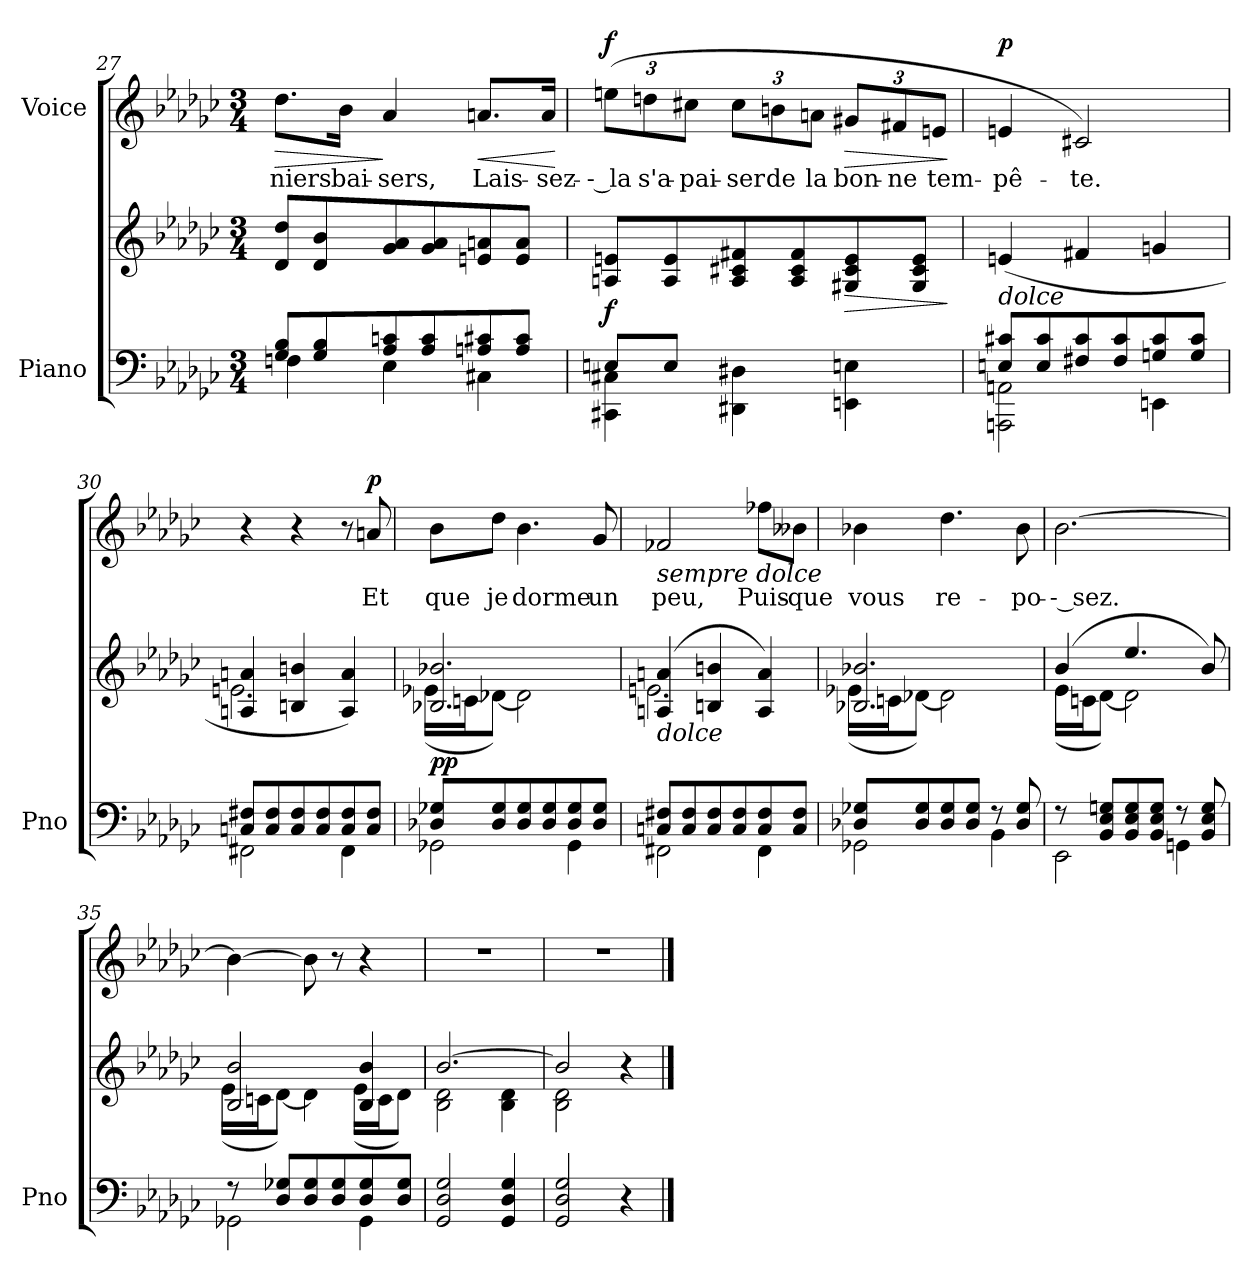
**kern	**kern	**dynam	**kern	**text	**dynam
*part2	*part2	*part2	*part1	*part1	*part1
*staff3	*staff2	*staff2/3	*staff1	*staff1	*staff1
*I"Piano	*	*	*I"Voice	*	*
*I'Pno	*	*	*	*	*
*clefF4	*clefG2	*	*clefG2	*	*
*k[b-e-a-d-g-c-]	*k[b-e-a-d-g-c-]	*	*k[b-e-a-d-g-c-]	*	*
*M3/4	*M3/4	*	*M3/4	*	*
=27	=27	=27	=27	=27	=27
*^	*	*	*	*	*
!	!	!	!	!	!LO:LY:b	!LO:HP:b
8G-/ 8B-/L	4Fn\	8d-/ 8dd-/L	.	8.dd-\L	-niers	>
8G-/ 8B-/	.	8d-/ 8b-/	.	.	.	.
!	!	!	!	!	!LO:LY:b	!
.	.	.	.	16b-\Jk	bai-	.
!	!	!	!	!	!LO:LY:b	!
8A-/ 8cn/	4E-\	8g-/ 8a-/	.	4a-/	-sers,	]
8A-/ 8c/	.	8g-/ 8a-/	.	.	.	.
!	!	!	!	!	!LO:LY:b	!LO:HP:b
8An/ 8c#X/	4C#X\	8en/ 8an/	.	8.an/L	Lais-	<
8A/ 8c#/J	.	8e/ 8a/J	.	.	.	.
!	!	!	!	!	!LO:LY:b	!
.	.	.	.	16a/Jk	-sez-	.
*v	*v	*	*	*	*	*
.	.	.	.	.	[
!!LO:LB:g=z
=28	=28	=28	=28	=28	=28
*^	*	*	*	*	*
!	!	!	!LO:DY:b	!	!LO:LY:b	!LO:DY:a
8En/L	4CC#X\ 4C#X\	8An/ 8en/L	f	(12een\L	-- la	f
!	!	!	!	!	!LO:LY:b	!
.	.	.	.	12ddn\	s'a-	.
8E/J	.	8A/ 8e/	.	.	.	.
!	!	!	!	!	!LO:LY:b	!
.	.	.	.	12cc#X\J	-pai-	.
!	!	!	!	!	!LO:LY:b	!
2ryy	4DD#X\ 4D#X\	8A/ 8c#X/ 8f#X/	.	12cc#\L	-ser	.
!	!	!	!	!	!LO:LY:b	!
.	.	.	.	12bn\	de	.
.	.	8A/ 8c#/ 8f#/	.	.	.	.
!	!	!	!	!	!LO:LY:b	!
.	.	.	.	12an\J	la	.
!	!	!	!LO:HP:b	!	!LO:LY:b	!LO:HP:b
.	4EEn\ 4En\	8G#X/ 8c#/ 8e/	>	12g#X/L	bon-	>
!	!	!	!	!	!LO:LY:b	!
.	.	.	.	12f#X/	-ne	.
.	.	8G#/ 8c#/ 8e/J	.	.	.	.
!	!	!	!	!	!LO:LY:b	!
.	.	.	.	12en/J	tem-	.
*v	*v	*	*	*	*	*
.	.	]	.	.	]
=29	=29	=29	=29	=29	=29
*^	*	*	*	*	*
!	!	!LO:TX:b:i:t=dolce	!	!	!	!
!	!	!	!	!	!LO:LY:b	!LO:DY:a
8En/ 8c#X/L	2AAAn\ 2AAn\	(4en/	.	4en/	-pê-	p
8E/ 8c#/	.	.	.	.	.	.
!	!	!	!	!	!LO:LY:b	!
8F#X/ 8c#/	.	4f#X/	.	2c#X/)	-te.	.
8F#/ 8c#/	.	.	.	.	.	.
8Gn/ 8c#/	4EEn\	4gn/	.	.	.	.
8G/ 8c#/J	.	.	.	.	.	.
=30	=30	=30	=30	=30	=30	=30
*	*	*^	*	*	*	*
8Cn/ 8F#X/L	2FF#X\	4An/ 4an/	2.en\	.	4r	.	.
8C/ 8F#/	.	.	.	.	.	.	.
8C/ 8F#/	.	4Bn/ 4bn/	.	.	4r	.	.
8C/ 8F#/	.	.	.	.	.	.	.
8C/ 8F#/	4FF#\	4A/ 4a/)	.	.	8r	.	.
!	!	!	!	!	!	!LO:LY:b	!LO:DY:a
8C/ 8F#/J	.	.	.	.	8an/	Et	p
!!LO:LB:g=z
=31	=31	=31	=31	=31	=31	=31	=31
!	!	!	!	!LO:DY:b	!	!LO:LY:b	!
8D-X/ 8G-X/L	2GG-X\	2.B-X/ 2.b-X/	(>16e-X\LL	pp	8b-\L	que	.
.	.	.	16cn\J	.	.	.	.
!	!	!	!	!	!	!LO:LY:b	!
8D-/ 8G-/	.	.	[>8d-X\J)	.	8dd-\J	je	.
!	!	!	!	!	!	!LO:LY:b	!
8D-/ 8G-/	.	.	2d-\]	.	4.b-\	dorme	.
8D-/ 8G-/	.	.	.	.	.	.	.
8D-/ 8G-/	4GG-\	.	.	.	.	.	.
!	!	!	!	!	!	!LO:LY:b	!
8D-/ 8G-/J	.	.	.	.	8g-/	un	.
=32	=32	=32	=32	=32	=32	=32	=32
!	!	!	!	!	!LO:TX:b:i:t=sempre dolce	!	!
!	!	!LO:TX:b:i:t=dolce	!	!	!	!	!
!	!	!	!	!	!	!LO:LY:b	!
8Cn/ 8F#X/L	2FF#X\	(4An/ 4an/	2.en\	.	2f-X/	peu,	.
8C/ 8F#/	.	.	.	.	.	.	.
8C/ 8F#/	.	4Bn/ 4bn/	.	.	.	.	.
8C/ 8F#/	.	.	.	.	.	.	.
!	!	!	!	!	!	!LO:LY:b	!
8C/ 8F#/	4FF#\	4A/ 4a/)	.	.	8ff-X\L	Puis-	.
!	!	!	!	!	!	!LO:LY:b	!
8C/ 8F#/J	.	.	.	.	8b--X\J	-que	.
=33	=33	=33	=33	=33	=33	=33	=33
!	!	!	!	!	!	!LO:LY:b	!
8D-X/ 8G-X/L	2GG-X\	2.B-X/ 2.b-X/	(>16e-X\LL	.	4b-X\	vous	.
.	.	.	16cn\J	.	.	.	.
8D-/ 8G-/	.	.	[>8d-X\J)	.	.	.	.
!	!	!	!	!	!	!LO:LY:b	!
8D-/ 8G-/	.	.	2d-\]	.	4.dd-\	re-	.
8D-/ 8G-/J	.	.	.	.	.	.	.
8r	4BB-\	.	.	.	.	.	.
!	!	!	!	!	!	!LO:LY:b	!
8D-/ 8G-/	.	.	.	.	8b-\	-po-	.
!!LO:LB:g=z
=34	=34	=34	=34	=34	=34	=34	=34
!	!	!	!	!	!	!LO:LY:b	!
8r	2EE-\	(4b-/	(>16e-\LL	.	[2.b-\	-- sez.	.
.	.	.	16cn\J	.	.	.	.
8BB-/ 8E-/ 8Gn/L	.	.	[>8d-\J)	.	.	.	.
8BB-/ 8E-/ 8G/	.	4.ee-/	2d-\]	.	.	.	.
8BB-/ 8E-/ 8G/J	.	.	.	.	.	.	.
8r	4GGn\	.	.	.	.	.	.
8BB-/ 8E-/ 8G/	.	8b-/)	.	.	.	.	.
=35	=35	=35	=35	=35	=35	=35	=35
8r	2GG-X\	2B-/ 2b-/	(>16e-\LL	.	4b-\_	.	.
.	.	.	16cn\J	.	.	.	.
8D-/ 8G-X/L	.	.	[>8d-\J)	.	.	.	.
8D-/ 8G-/	.	.	4d-\]	.	8b-\]	.	.
8D-/ 8G-/	.	.	.	.	8r	.	.
8D-/ 8G-/	4GG-\	4B-/ 4b-/	(>16e-\LL	.	4r	.	.
.	.	.	16c\J	.	.	.	.
8D-/ 8G-/J	.	.	8d-\J)	.	.	.	.
*v	*v	*	*	*	*	*	*
=36	=36	=36	=36	=36	=36	=36
2GG-/ 2D-/ 2G-/	[2.b-/	2B-\ 2d-\	.	2.r	.	.
4GG-/ 4D-/ 4G-/	.	4B-\ 4d-\	.	.	.	.
=37	=37	=37	=37	=37	=37	=37
2GG-/ 2D-/ 2G-/	2b-/]	2B-\ 2d-\	.	2.r	.	.
4r	4r	4ryy	.	.	.	.
*	*v	*v	*	*	*	*
==	==	==	==	==	==
*-	*-	*-	*-	*-	*-
